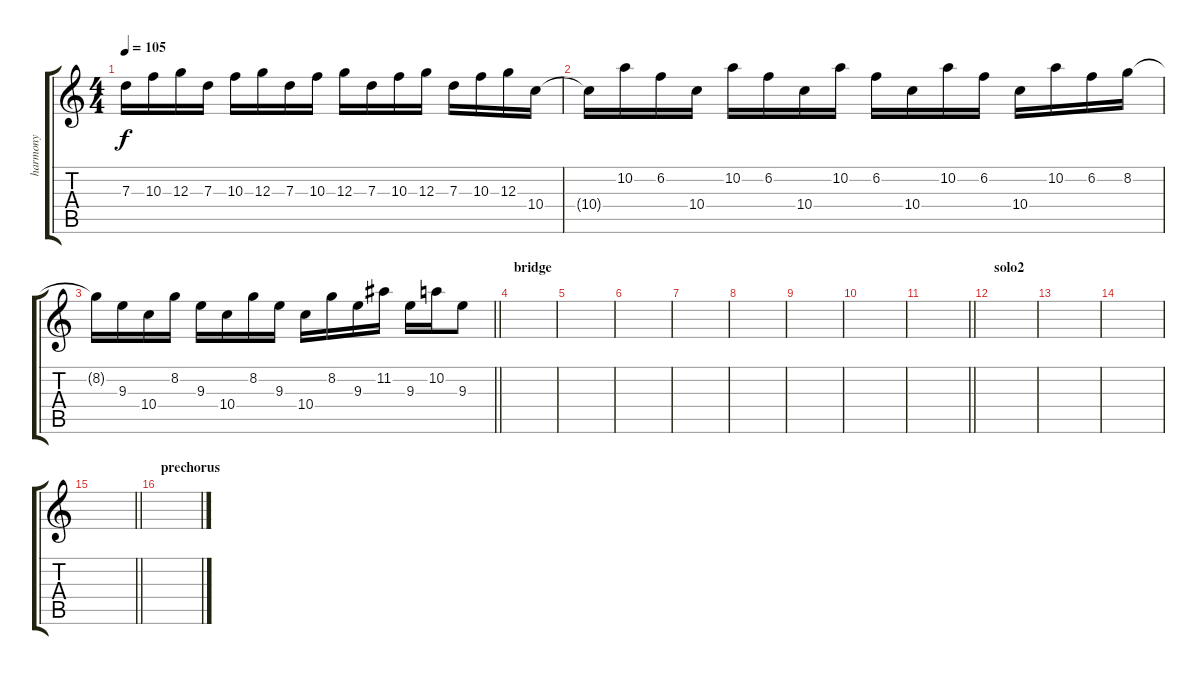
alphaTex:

\track ("harmony" "harmony") {instrument distortionguitar}
\staff {score tabs}
\tuning (E4 B3 G3 D3 A2 E2) {hide}
\ts (4 4)
\tempo 105
\clef g2
\ks c
7.3{t}.16{dy f} 10.3.16 12.3.16 7.3.16 10.3.16 12.3.16 7.3.16 10.3.16 12.3.16 7.3.16 10.3.16 12.3.16 7.3.16 10.3.16 12.3.16 10.4.16 |
10.4{t}.16 10.2.16 6.2.16 10.4.16 10.2.16 6.2.16 10.4.16 10.2.16 6.2.16 10.4.16 10.2.16 6.2.16 10.4.16 10.2.16 6.2.16 8.2.16 |
\barLineRight lightlight
8.2{t}.16 9.3.16 10.4.16 8.2.16 9.3.16 10.4.16 8.2.16 9.3.16 10.4.16 8.2.16 9.3.16 11.2.16 9.3.16 10.2.16 9.3.8 |
\section ("" "bridge")
|
|
|
|
|
|
|
\barLineRight lightlight
|
\section ("" "solo2")
|
|
|
\barLineRight lightlight
|
\section ("" "prechorus")
